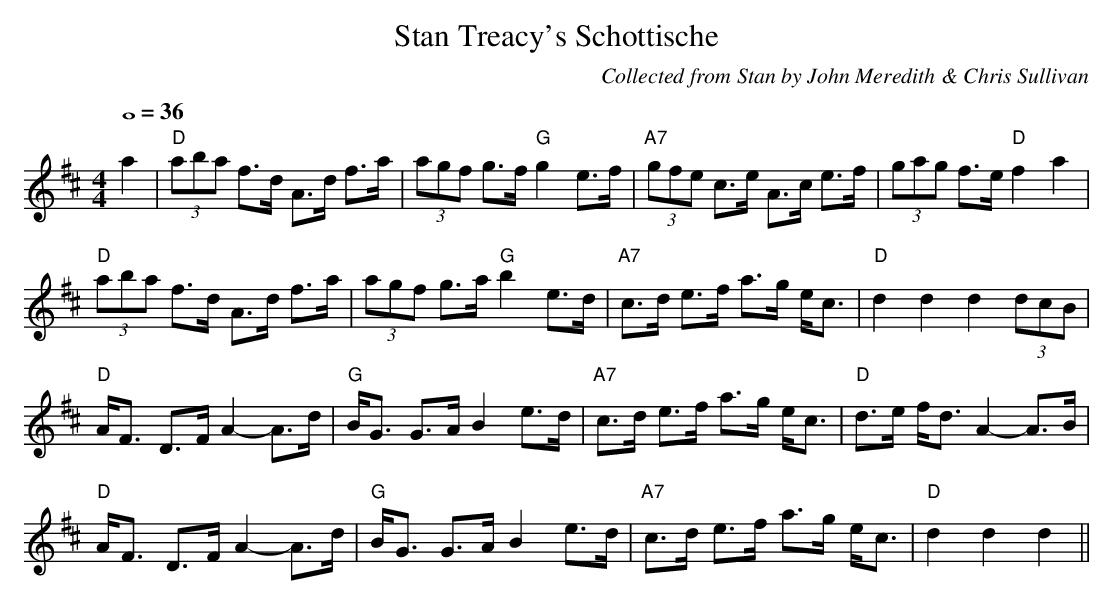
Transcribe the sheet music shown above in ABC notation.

X:1
T:Stan Treacy's Schottische
M:4/4
L:1/8
Q:4/4=36
C:Collected from Stan by John Meredith & Chris Sullivan
K:D
a2|"D"(3aba f>d A>d f>a|(3agf g>f"G"g2 e>f|"A7"(3gfe c>e A>c e>f|(3gag f>e"D"f2a2|
"D"(3aba f>d A>d f>a|(3agf g>a"G" b2 e>d|"A7"c>d e>f a>g  e<c|"D"d2d2d2 (3dcB|
"D"A<F D>FA2-A>d|"G"B<G G>AB2 e>d|"A7"c>d e>f a>g e<c|"D"d>e f<dA2-A>B|
"D"A<F D>FA2-A>d|"G"B<G G>AB2 e>d|"A7"c>d e>f a>g e<c|"D"d2d2d2||
